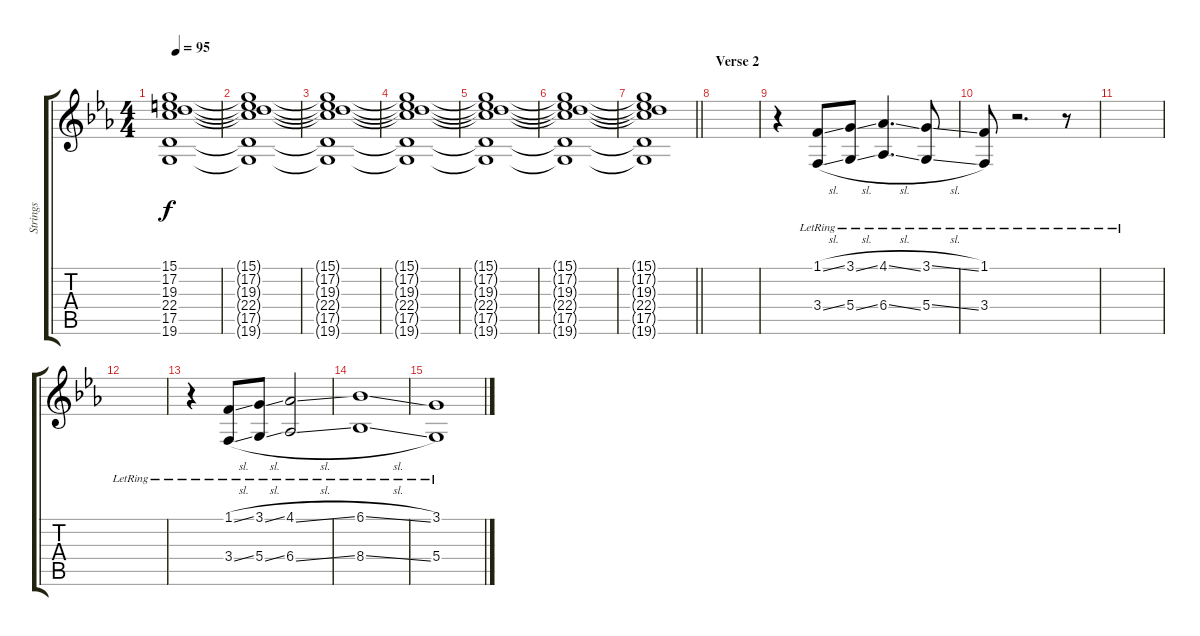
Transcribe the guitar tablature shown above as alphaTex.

\track ("Strings" "Strings") {instrument synthstrings1}
\staff {score tabs}
\tuning (E4 B3 G3 D3 A2 C2) {hide}
\ts (4 4)
\tempo 95
\clef g2
\ks cminor
(15.1{t} 17.2{t} 19.3{t} 22.4{t} 17.5{t} 19.6{t}).1{dy f} |
(15.1{t} 17.2{t} 19.3{t} 22.4{t} 17.5{t} 19.6{t}).1 |
(15.1{t} 17.2{t} 19.3{t} 22.4{t} 17.5{t} 19.6{t}).1 |
(15.1{t} 17.2{t} 19.3{t} 22.4{t} 17.5{t} 19.6{t}).1 |
(15.1{t} 17.2{t} 19.3{t} 22.4{t} 17.5{t} 19.6{t}).1 |
(15.1{t} 17.2{t} 19.3{t} 22.4{t} 17.5{t} 19.6{t}).1 |
\barLineRight lightlight
(15.1{t} 17.2{t} 19.3{t} 22.4{t} 17.5{t} 19.6{t}).1 |
\section ("" "Verse 2")
|
r.4{volume 11} (1.1{sl lr} 3.4{sl lr}).8 (3.1{sl lr} 5.4{sl lr}).8 (4.1{sl lr} 6.4{sl lr}).4{d} (3.1{sl lr} 5.4{sl lr}).8 |
(1.1{lr} 3.4{lr}).8 r.2{d} r.8 |
|
|
r.4 (1.1{sl lr} 3.4{sl lr}).8 (3.1{sl lr} 5.4{sl lr}).8 (4.1{sl lr} 6.4{sl lr}).2 |
(6.1{sl lr} 8.4{sl lr}).1 |
(3.1{lr} 5.4{lr}).1
